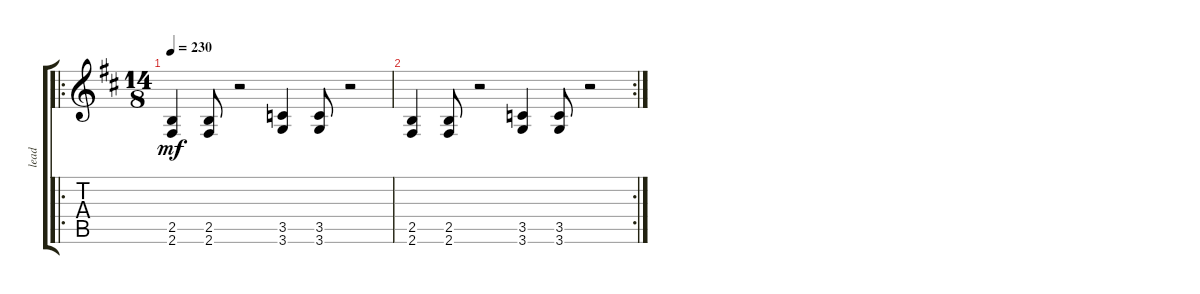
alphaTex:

\track ("lead" "lead") {instrument distortionguitar}
\staff {score tabs}
\tuning (E4 B3 G3 D3 A2 E2) {hide}
\ro
\ts (14 8)
\tempo 230
\clef g2
\ks d
(2.5 2.6).4{dy mf} (2.5 2.6).8 r.2 (3.5 3.6).4 (3.5 3.6).8 r.2 |
\rc 2
(2.5 2.6).4 (2.5 2.6).8 r.2 (3.5 3.6).4 (3.5 3.6).8 r.2
